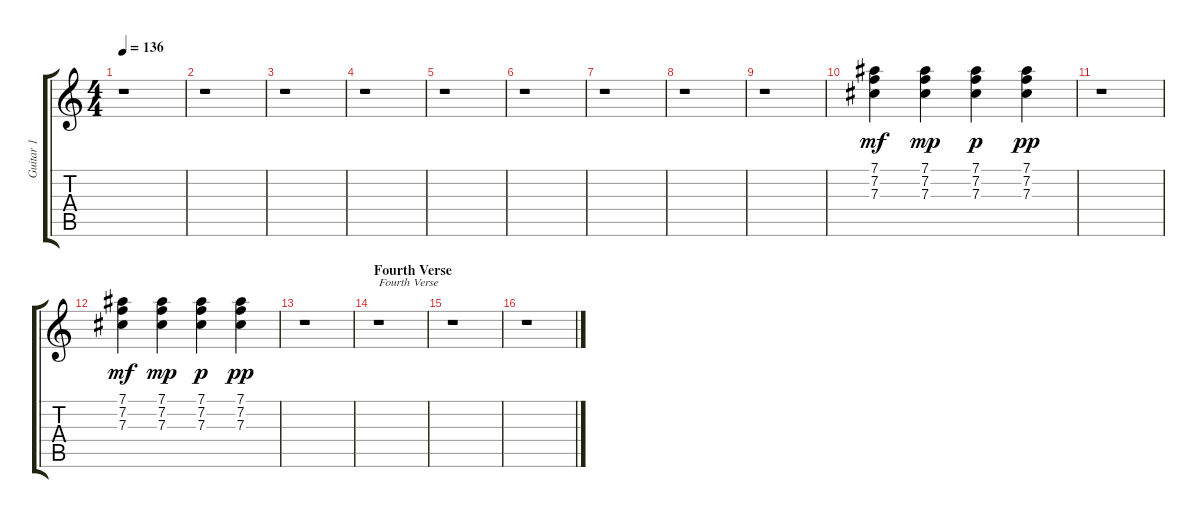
\track ("Guitar 1" "Guitar 1") {instrument electricguitarclean}
\staff {score tabs}
\tuning (Eb4 Bb3 Gb3 Db3 Ab2 Eb2) {hide}
\ts (4 4)
\tempo 136
\clef g2
\ks c
r.1{dy pp} |
r.1 |
r.1 |
r.1 |
r.1 |
r.1 |
r.1 |
r.1 |
r.1 |
(7.1 7.2 7.3).4{dy mf} (7.1 7.2 7.3).4{dy mp} (7.1 7.2 7.3).4{dy p} (7.1 7.2 7.3).4{dy pp} |
r.1 |
(7.1 7.2 7.3).4{dy mf} (7.1 7.2 7.3).4{dy mp} (7.1 7.2 7.3).4{dy p} (7.1 7.2 7.3).4{dy pp} |
r.1 |
\section ("" "Fourth Verse")
r.1{txt "Fourth Verse"} |
r.1 |
r.1
